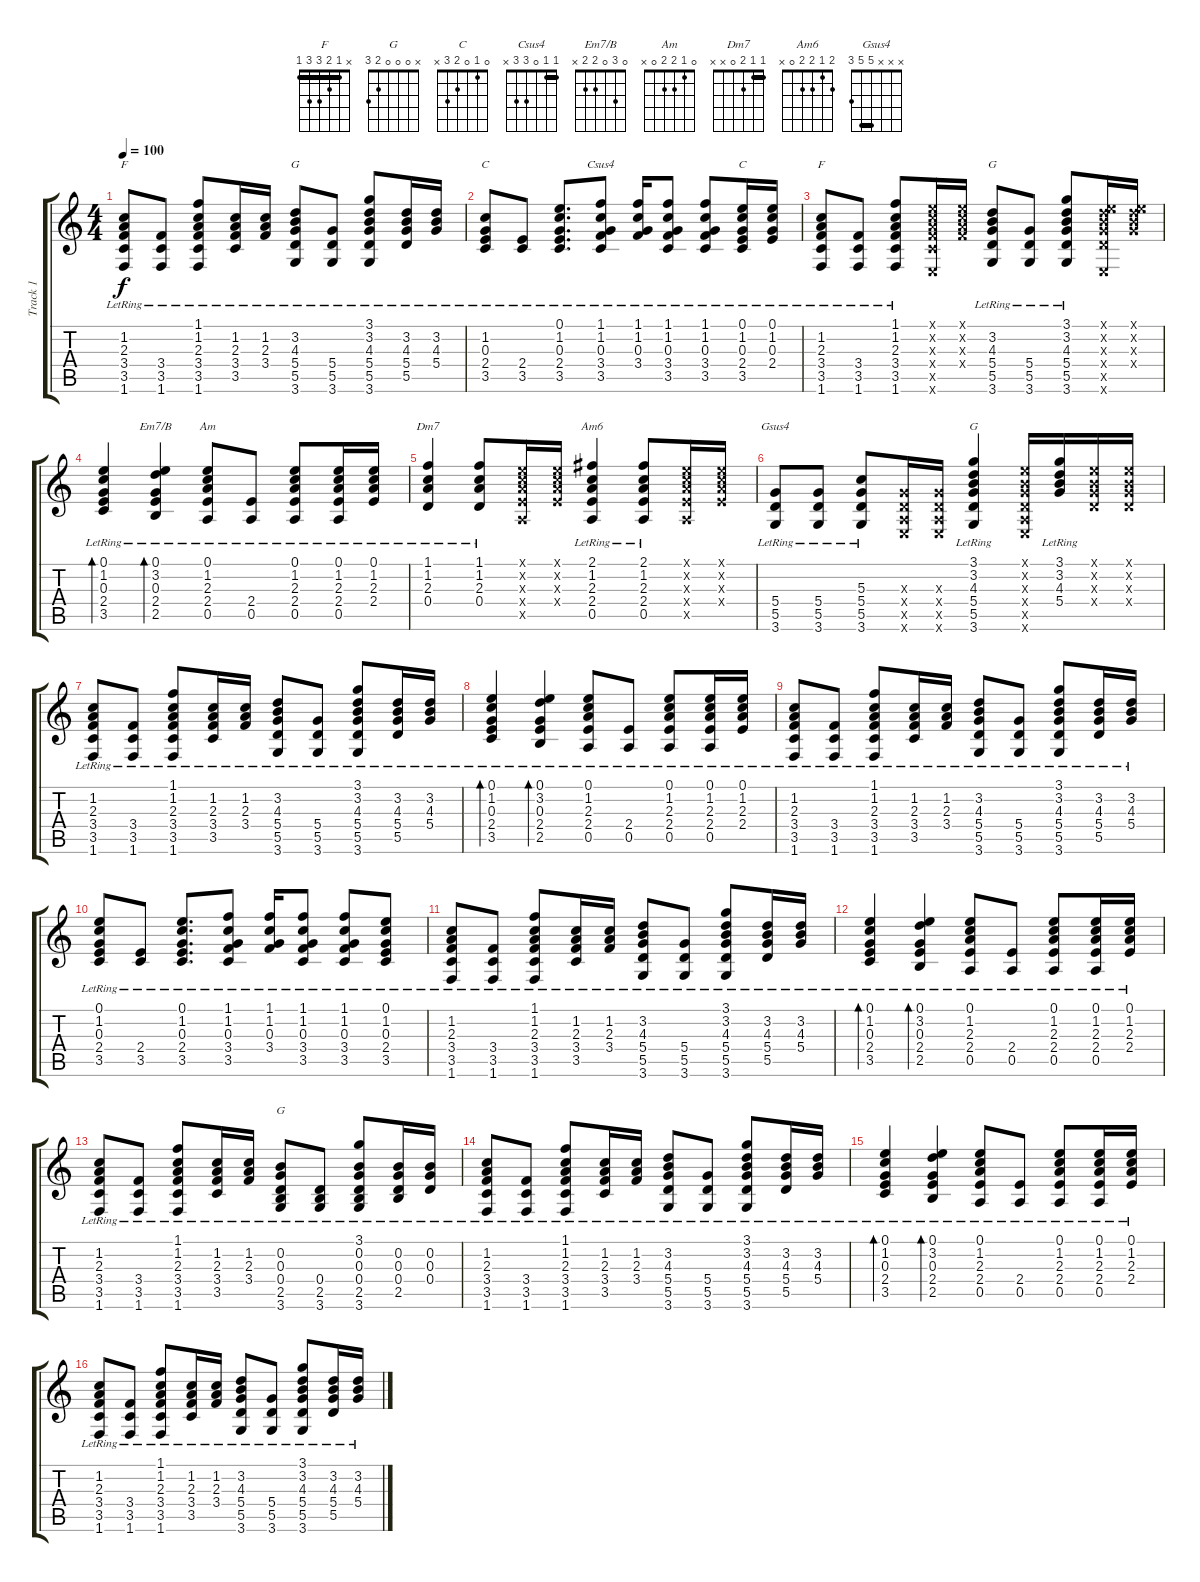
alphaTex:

\track ("Track 1" "Track 1") {instrument acousticguitarnylon}
\staff {score tabs}
\tuning (E4 B3 G3 D3 A2 E2) {hide}
\chord ("F" x x x x x x)
\chord ("G" x x x x x x)
\chord ("C" x 1 0 2 3 x)
\chord ("Csus4" 1 1 0 3 3 x) {barre 1}
\chord ("C" 0 1 0 2 3 x)
\chord ("F" x 1 2 3 3 1) {barre 1}
\chord ("G" x 3 4 5 5 3) {barre 3}
\chord ("Em7/B" 0 3 0 2 2 x)
\chord ("Am" 0 1 2 2 0 x)
\chord ("Dm7" 1 1 2 0 x x) {barre 1}
\chord ("Am6" 2 1 2 2 0 x)
\chord ("Gsus4" x x x 5 5 3) {barre 5}
\chord ("G" 3 3 4 5 5 3) {barre 3}
\chord ("G" x 0 0 0 2 3)
\ts (4 4)
\tempo 100
\clef g2
\ks c
(1.2{lr} 2.3{lr} 3.4{lr} 3.5{lr} 1.6{lr}).8{ch "F" dy f} (3.4{lr} 3.5{lr} 1.6{lr}).8 (1.1 1.2{lr} 2.3{lr} 3.4{lr} 3.5{lr} 1.6{lr}).8 (1.2{lr} 2.3{lr} 3.4{lr} 3.5{lr}).16 (1.2{lr} 2.3{lr} 3.4{lr}).16 (3.2{lr} 4.3{lr} 5.4{lr} 5.5{lr} 3.6{lr}).8{ch "G"} (5.4{lr} 5.5{lr} 3.6{lr}).8 (3.1 3.2{lr} 4.3{lr} 5.4{lr} 5.5{lr} 3.6{lr}).8 (3.2{lr} 4.3{lr} 5.4{lr} 5.5{lr}).16 (3.2{lr} 4.3{lr} 5.4{lr}).16 |
(1.2{lr} 0.3{lr} 2.4{lr} 3.5{lr}).8{ch "C"} (2.4{lr} 3.5{lr}).8 (0.1{lr} 1.2{lr} 0.3{lr} 2.4{lr} 3.5{lr}).8{d} (1.1{lr} 1.2{lr} 0.3{lr} 3.4{lr} 3.5{lr}).8{ch "Csus4"} (1.1{lr} 1.2{lr} 0.3{lr} 3.4{lr}).16 (1.1{lr} 1.2{lr} 0.3{lr} 3.4{lr} 3.5{lr}).8 (1.1{lr} 1.2{lr} 0.3{lr} 3.4{lr} 3.5{lr}).8 (0.1{lr} 1.2{lr} 0.3{lr} 2.4{lr} 3.5{lr}).16{ch "C"} (0.1{lr} 1.2{lr} 0.3{lr} 2.4{lr}).16 |
(1.2{lr} 2.3{lr} 3.4{lr} 3.5{lr} 1.6{lr}).8{ch "F"} (3.4{lr} 3.5{lr} 1.6{lr}).8 (1.1 1.2{lr} 2.3{lr} 3.4{lr} 3.5{lr} 1.6{lr}).8 (0.1{x} 1.2{x} 2.3{x} 3.4{x} 3.5{x} 0.6{x}).16 (0.1{x} 1.2{x} 2.3{x} 3.4{x}).16 (3.2{lr} 4.3{lr} 5.4{lr} 5.5{lr} 3.6{lr}).8{ch "G"} (5.4{lr} 5.5{lr} 3.6{lr}).8 (3.1{lr} 3.2{lr} 4.3{lr} 5.4{lr} 5.5{lr} 3.6{lr}).8 (0.1{x} 3.2{x} 4.3{x} 5.4{x} 5.5{x} 0.6{x}).16 (0.1{x} 3.2{x} 4.3{x} 5.4{x}).16 |
(0.1{lr} 1.2{lr} 0.3{lr} 2.4{lr} 3.5{lr}).4{bd 120} (0.1{lr} 3.2{lr} 0.3{lr} 2.4{lr} 2.5{lr}).4{bd 120 ch "Em7/B"} (0.1{lr} 1.2{lr} 2.3{lr} 2.4{lr} 0.5{lr}).8{ch "Am"} (2.4{lr} 0.5{lr}).8 (0.1{lr} 1.2{lr} 2.3{lr} 2.4{lr} 0.5{lr}).8 (0.1{lr} 1.2{lr} 2.3{lr} 2.4{lr} 0.5{lr}).16 (0.1{lr} 1.2{lr} 2.3{lr} 2.4{lr}).16 |
(1.1{lr} 1.2{lr} 2.3{lr} 0.4{lr}).4{ch "Dm7"} (1.1{lr} 1.2{lr} 2.3{lr} 0.4{lr}).8 (0.1{x} 1.2{x} 2.3{x} 2.4{x} 0.5{x}).16 (0.1{x} 1.2{x} 2.3{x} 2.4{x}).16 (2.1{lr} 1.2{lr} 2.3{lr} 2.4{lr} 0.5{lr}).4{ch "Am6"} (2.1{lr} 1.2{lr} 2.3{lr} 2.4{lr} 0.5{lr}).8 (0.1{x} 1.2{x} 2.3{x} 2.4{x} 0.5{x}).16 (0.1{x} 1.2{x} 2.3{x} 2.4{x}).16 |
(5.4{lr} 5.5{lr} 3.6{lr}).8{ch "Gsus4"} (5.4{lr} 5.5{lr} 3.6{lr}).8 (5.3{lr} 5.4{lr} 5.5{lr} 3.6{lr}).8 (0.3{x} 0.4{x} 0.5{x} 0.6{x}).16 (0.3{x} 0.4{x} 0.5{x} 0.6{x}).16 (3.1{lr} 3.2{lr} 4.3{lr} 5.4{lr} 5.5{lr} 3.6{lr}).4{ch "G"} (0.1{x} 0.2{x} 0.3{x} 0.4{x} 0.5{x} 0.6{x}).16 (3.1{lr} 3.2{lr} 4.3{lr} 5.4{lr}).16 (0.1{x} 0.2{x} 0.3{x} 0.4{x}).16 (0.1{x} 0.2{x} 0.3{x} 0.4{x}).16 |
(1.2{lr} 2.3{lr} 3.4{lr} 3.5{lr} 1.6{lr}).8 (3.4{lr} 3.5{lr} 1.6{lr}).8 (1.1 1.2{lr} 2.3{lr} 3.4{lr} 3.5{lr} 1.6{lr}).8 (1.2{lr} 2.3{lr} 3.4{lr} 3.5{lr}).16 (1.2{lr} 2.3{lr} 3.4{lr}).16 (3.2{lr} 4.3{lr} 5.4{lr} 5.5{lr} 3.6{lr}).8 (5.4{lr} 5.5{lr} 3.6{lr}).8 (3.1 3.2{lr} 4.3{lr} 5.4{lr} 5.5{lr} 3.6{lr}).8 (3.2{lr} 4.3{lr} 5.4{lr} 5.5{lr}).16 (3.2{lr} 4.3{lr} 5.4{lr}).16 |
(0.1{lr} 1.2{lr} 0.3{lr} 2.4{lr} 3.5{lr}).4{bd 120} (0.1{lr} 3.2{lr} 0.3{lr} 2.4{lr} 2.5{lr}).4{bd 120} (0.1{lr} 1.2{lr} 2.3{lr} 2.4{lr} 0.5{lr}).8 (2.4{lr} 0.5{lr}).8 (0.1{lr} 1.2{lr} 2.3{lr} 2.4{lr} 0.5{lr}).8 (0.1{lr} 1.2{lr} 2.3{lr} 2.4{lr} 0.5{lr}).16 (0.1{lr} 1.2{lr} 2.3{lr} 2.4{lr}).16 |
(1.2{lr} 2.3{lr} 3.4{lr} 3.5{lr} 1.6{lr}).8 (3.4{lr} 3.5{lr} 1.6{lr}).8 (1.1 1.2{lr} 2.3{lr} 3.4{lr} 3.5{lr} 1.6{lr}).8 (1.2{lr} 2.3{lr} 3.4{lr} 3.5{lr}).16 (1.2{lr} 2.3{lr} 3.4{lr}).16 (3.2{lr} 4.3{lr} 5.4{lr} 5.5{lr} 3.6{lr}).8 (5.4{lr} 5.5{lr} 3.6{lr}).8 (3.1 3.2{lr} 4.3{lr} 5.4{lr} 5.5{lr} 3.6{lr}).8 (3.2{lr} 4.3{lr} 5.4{lr} 5.5{lr}).16 (3.2{lr} 4.3{lr} 5.4{lr}).16 |
(0.1 1.2{lr} 0.3{lr} 2.4{lr} 3.5{lr}).8 (2.4{lr} 3.5{lr}).8 (0.1{lr} 1.2{lr} 0.3{lr} 2.4{lr} 3.5{lr}).8{d} (1.1{lr} 1.2{lr} 0.3{lr} 3.4{lr} 3.5{lr}).8 (1.1{lr} 1.2{lr} 0.3{lr} 3.4{lr}).16 (1.1{lr} 1.2{lr} 0.3{lr} 3.4{lr} 3.5{lr}).8 (1.1{lr} 1.2{lr} 0.3{lr} 3.4{lr} 3.5{lr}).8 (0.1{lr} 1.2{lr} 0.3{lr} 2.4{lr} 3.5{lr}).8 |
(1.2{lr} 2.3{lr} 3.4{lr} 3.5{lr} 1.6{lr}).8 (3.4{lr} 3.5{lr} 1.6{lr}).8 (1.1 1.2{lr} 2.3{lr} 3.4{lr} 3.5{lr} 1.6{lr}).8 (1.2{lr} 2.3{lr} 3.4{lr} 3.5{lr}).16 (1.2{lr} 2.3{lr} 3.4{lr}).16 (3.2{lr} 4.3{lr} 5.4{lr} 5.5{lr} 3.6{lr}).8 (5.4{lr} 5.5{lr} 3.6{lr}).8 (3.1 3.2{lr} 4.3{lr} 5.4{lr} 5.5{lr} 3.6{lr}).8 (3.2{lr} 4.3{lr} 5.4{lr} 5.5{lr}).16 (3.2{lr} 4.3{lr} 5.4{lr}).16 |
(0.1{lr} 1.2{lr} 0.3{lr} 2.4{lr} 3.5{lr}).4{bd 120} (0.1{lr} 3.2{lr} 0.3{lr} 2.4{lr} 2.5{lr}).4{bd 120} (0.1{lr} 1.2{lr} 2.3{lr} 2.4{lr} 0.5{lr}).8 (2.4{lr} 0.5{lr}).8 (0.1{lr} 1.2{lr} 2.3{lr} 2.4{lr} 0.5{lr}).8 (0.1{lr} 1.2{lr} 2.3{lr} 2.4{lr} 0.5{lr}).16 (0.1{lr} 1.2{lr} 2.3{lr} 2.4{lr}).16 |
(1.2{lr} 2.3{lr} 3.4{lr} 3.5{lr} 1.6{lr}).8 (3.4{lr} 3.5{lr} 1.6{lr}).8 (1.1 1.2{lr} 2.3{lr} 3.4{lr} 3.5{lr} 1.6{lr}).8 (1.2{lr} 2.3{lr} 3.4{lr} 3.5{lr}).16 (1.2{lr} 2.3{lr} 3.4{lr}).16 (0.2{lr} 0.3{lr} 0.4{lr} 2.5{lr} 3.6{lr}).8{ch "G"} (0.4{lr} 2.5{lr} 3.6{lr}).8 (3.1 0.2{lr} 0.3{lr} 0.4{lr} 2.5{lr} 3.6{lr}).8 (0.2{lr} 0.3{lr} 0.4{lr} 2.5{lr}).16 (0.2{lr} 0.3{lr} 0.4{lr}).16 |
(1.2{lr} 2.3{lr} 3.4{lr} 3.5{lr} 1.6{lr}).8 (3.4{lr} 3.5{lr} 1.6{lr}).8 (1.1 1.2{lr} 2.3{lr} 3.4{lr} 3.5{lr} 1.6{lr}).8 (1.2{lr} 2.3{lr} 3.4{lr} 3.5{lr}).16 (1.2{lr} 2.3{lr} 3.4{lr}).16 (3.2{lr} 4.3{lr} 5.4{lr} 5.5{lr} 3.6{lr}).8 (5.4{lr} 5.5{lr} 3.6{lr}).8 (3.1 3.2{lr} 4.3{lr} 5.4{lr} 5.5{lr} 3.6{lr}).8 (3.2{lr} 4.3{lr} 5.4{lr} 5.5{lr}).16 (3.2{lr} 4.3{lr} 5.4{lr}).16 |
(0.1{lr} 1.2{lr} 0.3{lr} 2.4{lr} 3.5{lr}).4{bd 120} (0.1{lr} 3.2{lr} 0.3{lr} 2.4{lr} 2.5{lr}).4{bd 120} (0.1{lr} 1.2{lr} 2.3{lr} 2.4{lr} 0.5{lr}).8 (2.4{lr} 0.5{lr}).8 (0.1{lr} 1.2{lr} 2.3{lr} 2.4{lr} 0.5{lr}).8 (0.1{lr} 1.2{lr} 2.3{lr} 2.4{lr} 0.5{lr}).16 (0.1{lr} 1.2{lr} 2.3{lr} 2.4{lr}).16 |
(1.2{lr} 2.3{lr} 3.4{lr} 3.5{lr} 1.6{lr}).8 (3.4{lr} 3.5{lr} 1.6{lr}).8 (1.1 1.2{lr} 2.3{lr} 3.4{lr} 3.5{lr} 1.6{lr}).8 (1.2{lr} 2.3{lr} 3.4{lr} 3.5{lr}).16 (1.2{lr} 2.3{lr} 3.4{lr}).16 (3.2{lr} 4.3{lr} 5.4{lr} 5.5{lr} 3.6{lr}).8 (5.4{lr} 5.5{lr} 3.6{lr}).8 (3.1 3.2{lr} 4.3{lr} 5.4{lr} 5.5{lr} 3.6{lr}).8 (3.2{lr} 4.3{lr} 5.4{lr} 5.5{lr}).16 (3.2{lr} 4.3{lr} 5.4{lr}).16
